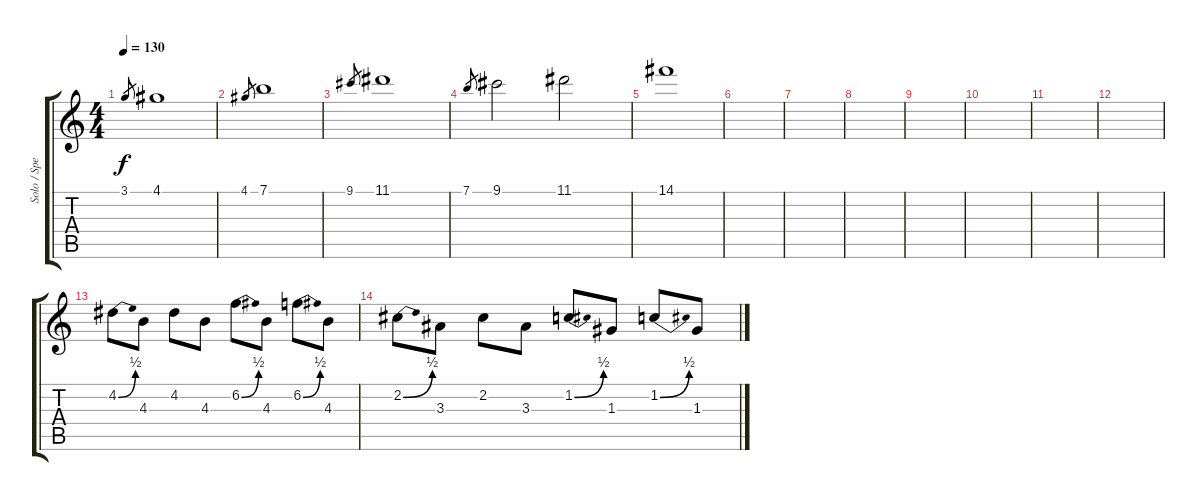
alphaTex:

\track ("Solo / Special" "Solo / Spe") {mute instrument overdrivenguitar}
\staff {score tabs}
\tuning (E4 B3 G3 D3 A2 E2) {hide}
\ts (4 4)
\tempo 130
\clef g2
\ks c
3.1.8{gr dy f} 4.1.1 |
4.1.8{gr} 7.1.1 |
9.1.8{gr} 11.1.1 |
7.1.8{gr} 9.1.2 11.1.2 |
14.1.1 |
|
|
|
|
|
|
|
4.2{be (bend 0 0 60 2)}.8 4.3.8 4.2.8 4.3.8 6.2{be (bend 0 0 60 2)}.8 4.3.8 6.2{be (bend 0 0 60 2)}.8 4.3.8 |
2.2{be (bend 0 0 60 2)}.8 3.3.8 2.2.8 3.3.8 1.2{be (bend 0 0 60 2)}.8 1.3.8 1.2{be (bend 0 0 60 2)}.8 1.3.8
